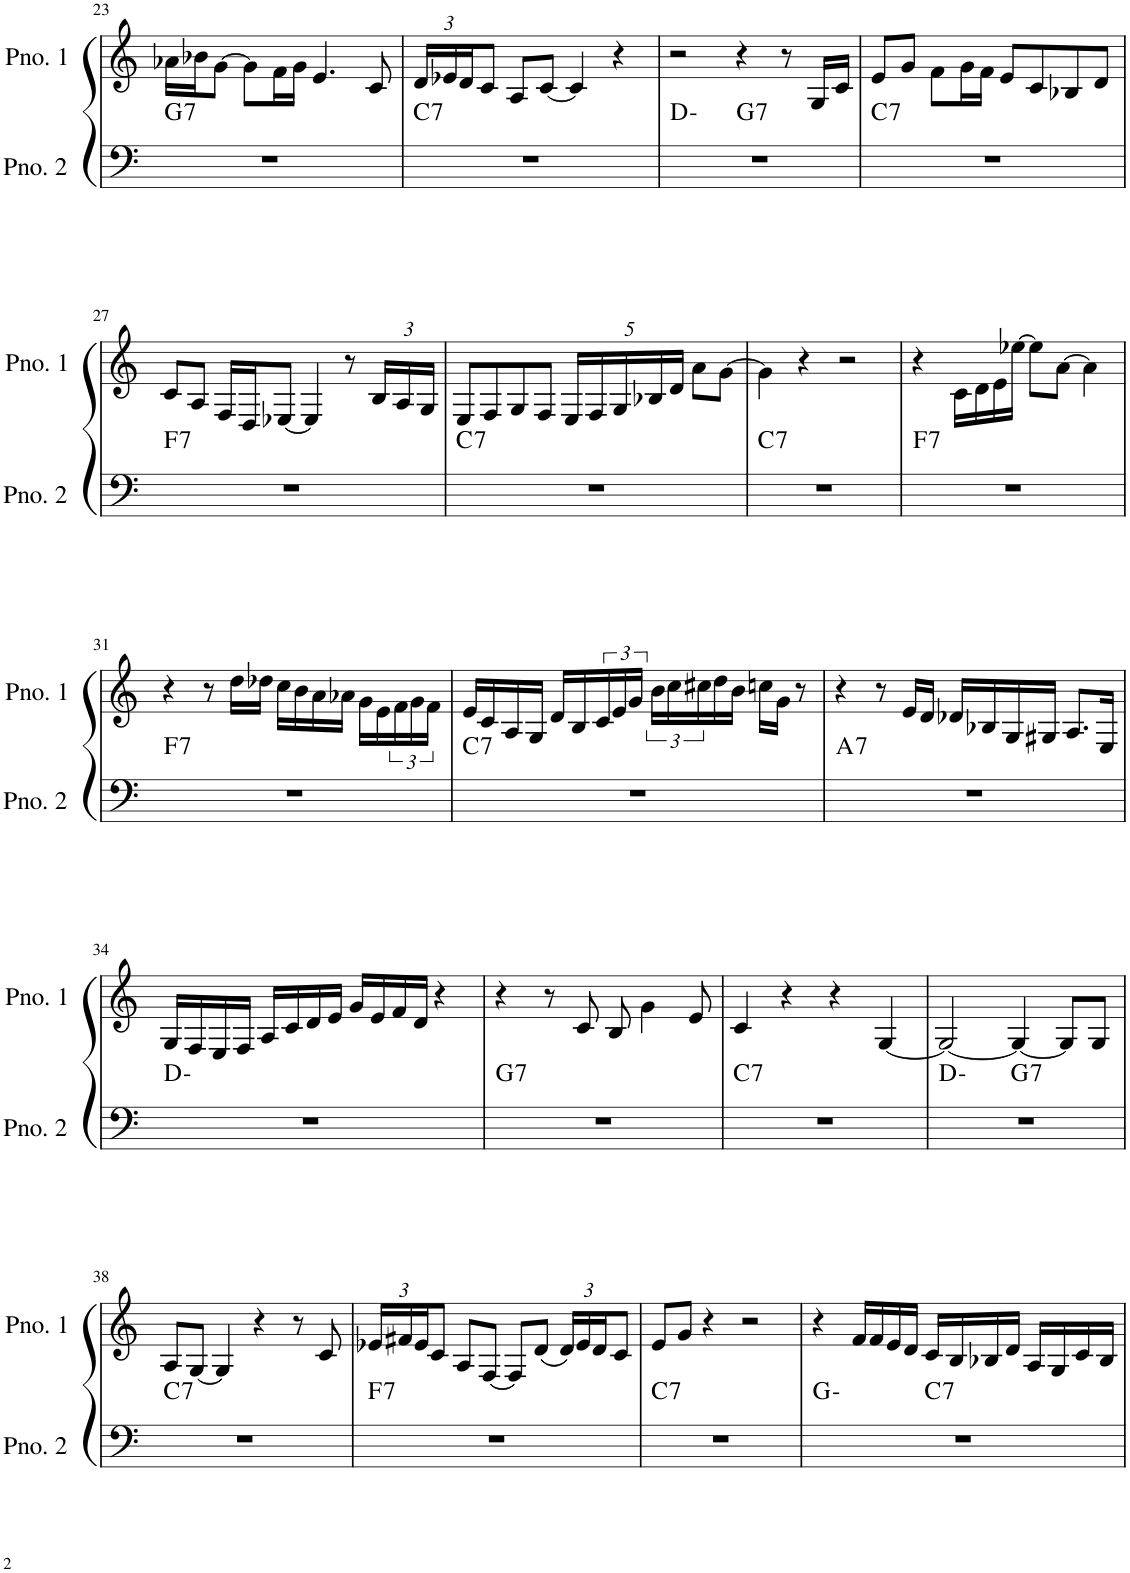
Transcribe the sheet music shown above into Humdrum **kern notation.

**kern	**harte	**kern
*part2	*part2	*part1
*staff2	*	*staff1
*I"ピアノ 2	*	*I"ピアノ 1
!!LO:PB:g=z
*clefF4	*	*clefG2
*k[]	*	*k[]
*M4/4	*	*M4/4
=23	=23	=23
!	!LO:H:kt=7	!
1r	G:7	16a-X\LL
.	.	16b-X\J
.	.	[8g\J
.	.	8g\L]
.	.	16f\L
.	.	16g\JJ
.	.	4.e/
.	.	8c/
=24	=24	=24
*	*	*Xbrackettup
!	!LO:H:kt=7	!
1r	C:7	24d/LL
.	.	24e-X/
.	.	24d/J
.	.	8c/J
.	.	8A/L
.	.	[8c/J
.	.	4c/]
.	.	4r
=25	=25	=25
*^	*	*
1r	2ryy	D:min	2r
!	!	!LO:H:kt=7	!
.	2ryy	G:7	4r
.	.	.	8r
.	.	.	16G/LL
.	.	.	16c/JJ
=26	=26	=26	=26
!	!	!LO:H:kt=7	!
*v	*v	*	*
1r	C:7	8e/L
.	.	8g/J
.	.	8f\L
.	.	16g\L
.	.	16f\JJ
.	.	8e/L
.	.	8c/
.	.	8B-X/
.	.	8d/J
!!LO:LB:g=z
=27	=27	=27
!	!LO:H:kt=7	!
1r	F:7	8c/L
.	.	8A/J
.	.	16F/LL
.	.	16D/J
.	.	[8E-X/J
.	.	4E-/]
.	.	8r
.	.	24B/LL
.	.	24A/
.	.	24G/JJ
=28	=28	=28
!	!LO:H:kt=7	!
1r	C:7	8E/L
.	.	8F/
.	.	8G/
.	.	8F/J
.	.	20E/LL
.	.	20F/
.	.	20G/
.	.	20B-X/
.	.	20d/JJ
.	.	8a\L
.	.	[8g\J
=29	=29	=29
!	!LO:H:kt=7	!
1r	C:7	4g\]
.	.	4r
.	.	2r
=30	=30	=30
!	!LO:H:kt=7	!
1r	F:7	4r
.	.	16c\LL
.	.	16d\
.	.	16e\
.	.	[16ee-X\JJ
.	.	8ee-\L]
.	.	[8a\J
.	.	4a\]
!!LO:LB:g=z
=31	=31	=31
!	!LO:H:kt=7	!
1r	F:7	4r
.	.	8r
.	.	16dd\LL
.	.	16dd-X\JJ
.	.	16cc\LL
.	.	16b\
.	.	16a\
.	.	16a-X\JJ
.	.	16g\LL
.	.	16e\
*	*	*brackettup
.	.	24f\
.	.	24g\
.	.	24f\JJ
=32	=32	=32
!	!LO:H:kt=7	!
1r	C:7	16e/LL
.	.	16c/
.	.	16A/
.	.	16G/JJ
.	.	16d/LL
.	.	16B/
.	.	24c/
.	.	24e/
.	.	24g/JJ
.	.	24b\LL
.	.	24cc\
.	.	24cc#X\
.	.	16dd\
.	.	16b\JJ
.	.	16ccn\LL
.	.	16g\JJ
.	.	8r
=33	=33	=33
!	!LO:H:kt=7	!
1r	A:7	4r
.	.	8r
.	.	16e/LL
.	.	16d/JJ
.	.	16d-X/LL
.	.	16B-X/
.	.	16G/
.	.	16G#X/JJ
.	.	8.A/L
.	.	16E/Jk
!!LO:LB:g=z
=34	=34	=34
1r	D:min	16G/LL
.	.	16F/
.	.	16E/
.	.	16F/JJ
.	.	16A/LL
.	.	16c/
.	.	16d/
.	.	16e/JJ
.	.	16g/LL
.	.	16e/
.	.	16f/
.	.	16d/JJ
.	.	4r
=35	=35	=35
!	!LO:H:kt=7	!
1r	G:7	4r
.	.	8r
.	.	8c/
.	.	8B/
.	.	4g\
.	.	8e/
=36	=36	=36
!	!LO:H:kt=7	!
1r	C:7	4c/
.	.	4r
.	.	4r
.	.	[4G/
=37	=37	=37
*^	*	*
1r	2ryy	D:min	2G/_
!	!	!LO:H:kt=7	!
.	2ryy	G:7	4G/_
.	.	.	8G/L]
.	.	.	8G/J
!!LO:LB:g=z
=38	=38	=38	=38
!	!	!LO:H:kt=7	!
*v	*v	*	*
1r	C:7	8A/L
.	.	[8G/J
.	.	4G/]
.	.	4r
.	.	8r
.	.	8c/
=39	=39	=39
*	*	*Xbrackettup
!	!LO:H:kt=7	!
1r	F:7	24e-X/LL
.	.	24f#X/
.	.	24e-/J
.	.	8c/J
.	.	8A/L
.	.	[8F/J
.	.	8F/L]
.	.	(8d/J
.	.	24d/LL)
.	.	24e-/
.	.	24d/J
.	.	8c/J
=40	=40	=40
!	!LO:H:kt=7	!
1r	C:7	8e/L
.	.	8g/J
.	.	4r
.	.	2r
=41	=41	=41
*^	*	*
1r	2ryy	G:min	4r
.	.	.	16f/LL
.	.	.	16f/
.	.	.	16e/
.	.	.	16d/JJ
!	!	!LO:H:kt=7	!
.	2ryy	C:7	16c/LL
.	.	.	16B/
.	.	.	16B-X/
.	.	.	16d/JJ
.	.	.	16A/LL
.	.	.	16G/
.	.	.	16c/
.	.	.	16B-/JJ
*v	*v	*	*
=	=	=
*-	*-	*-
